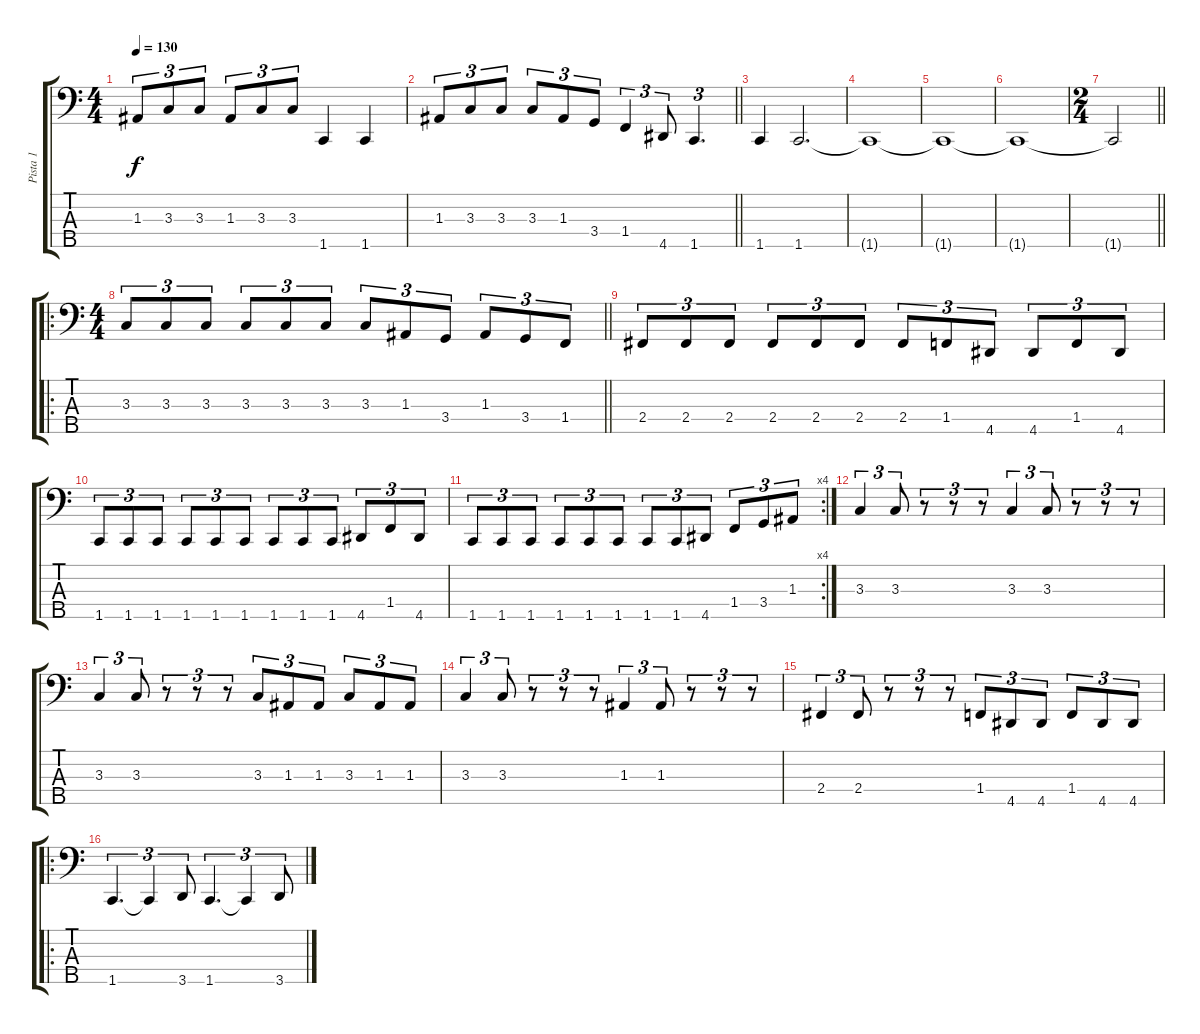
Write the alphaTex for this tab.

\track ("Pista 1" "Pista 1") {instrument electricbassfinger}
\staff {score tabs}
\tuning (G2 D2 A1 E1 B0) {hide}
\ts (4 4)
\tempo 130
\clef f4
\ks c
1.3.8{tu (3 2) dy f} 3.3.8{tu (3 2)} 3.3.8{tu (3 2)} 1.3.8{tu (3 2)} 3.3.8{tu (3 2)} 3.3.8{tu (3 2)} 1.5.4 1.5.4 |
\barLineRight lightlight
1.3.8{tu (3 2)} 3.3.8{tu (3 2)} 3.3.8{tu (3 2)} 3.3.8{tu (3 2)} 1.3.8{tu (3 2)} 3.4.8{tu (3 2)} 1.4.4{tu (3 2)} 4.5.8{tu (3 2)} 1.5.4{d tu (3 2)} |
1.5.4 1.5.2{d} |
1.5{t}.1 |
1.5{t}.1 |
1.5{t}.1 |
\ts (2 4)
\barLineRight lightlight
1.5{t}.2 |
\ro
\ts (4 4)
\barLineRight lightlight
3.3.8{tu (3 2)} 3.3.8{tu (3 2)} 3.3.8{tu (3 2)} 3.3.8{tu (3 2)} 3.3.8{tu (3 2)} 3.3.8{tu (3 2)} 3.3.8{tu (3 2)} 1.3.8{tu (3 2)} 3.4.8{tu (3 2)} 1.3.8{tu (3 2)} 3.4.8{tu (3 2)} 1.4.8{tu (3 2)} |
2.4.8{tu (3 2)} 2.4.8{tu (3 2)} 2.4.8{tu (3 2)} 2.4.8{tu (3 2)} 2.4.8{tu (3 2)} 2.4.8{tu (3 2)} 2.4.8{tu (3 2)} 1.4.8{tu (3 2)} 4.5.8{tu (3 2)} 4.5.8{tu (3 2)} 1.4.8{tu (3 2)} 4.5.8{tu (3 2)} |
1.5.8{tu (3 2)} 1.5.8{tu (3 2)} 1.5.8{tu (3 2)} 1.5.8{tu (3 2)} 1.5.8{tu (3 2)} 1.5.8{tu (3 2)} 1.5.8{tu (3 2)} 1.5.8{tu (3 2)} 1.5.8{tu (3 2)} 4.5.8{tu (3 2)} 1.4.8{tu (3 2)} 4.5.8{tu (3 2)} |
\rc 4
1.5.8{tu (3 2)} 1.5.8{tu (3 2)} 1.5.8{tu (3 2)} 1.5.8{tu (3 2)} 1.5.8{tu (3 2)} 1.5.8{tu (3 2)} 1.5.8{tu (3 2)} 1.5.8{tu (3 2)} 4.5.8{tu (3 2)} 1.4.8{tu (3 2)} 3.4.8{tu (3 2)} 1.3.8{tu (3 2)} |
3.3.4{tu (3 2)} 3.3.8{tu (3 2)} r.8{tu (3 2)} r.8{tu (3 2)} r.8{tu (3 2)} 3.3.4{tu (3 2)} 3.3.8{tu (3 2)} r.8{tu (3 2)} r.8{tu (3 2)} r.8{tu (3 2)} |
3.3.4{tu (3 2)} 3.3.8{tu (3 2)} r.8{tu (3 2)} r.8{tu (3 2)} r.8{tu (3 2)} 3.3.8{tu (3 2)} 1.3.8{tu (3 2)} 1.3.8{tu (3 2)} 3.3.8{tu (3 2)} 1.3.8{tu (3 2)} 1.3.8{tu (3 2)} |
3.3.4{tu (3 2)} 3.3.8{tu (3 2)} r.8{tu (3 2)} r.8{tu (3 2)} r.8{tu (3 2)} 1.3.4{tu (3 2)} 1.3.8{tu (3 2)} r.8{tu (3 2)} r.8{tu (3 2)} r.8{tu (3 2)} |
2.4.4{tu (3 2)} 2.4.8{tu (3 2)} r.8{tu (3 2)} r.8{tu (3 2)} r.8{tu (3 2)} 1.4.8{tu (3 2)} 4.5.8{tu (3 2)} 4.5.8{tu (3 2)} 1.4.8{tu (3 2)} 4.5.8{tu (3 2)} 4.5.8{tu (3 2)} |
\ro
1.5.4{d tu (3 2)} 1.5{t}.4{tu (3 2)} 3.5.8{tu (3 2)} 1.5.4{d tu (3 2)} 1.5{t}.4{tu (3 2)} 3.5.8{tu (3 2)}
